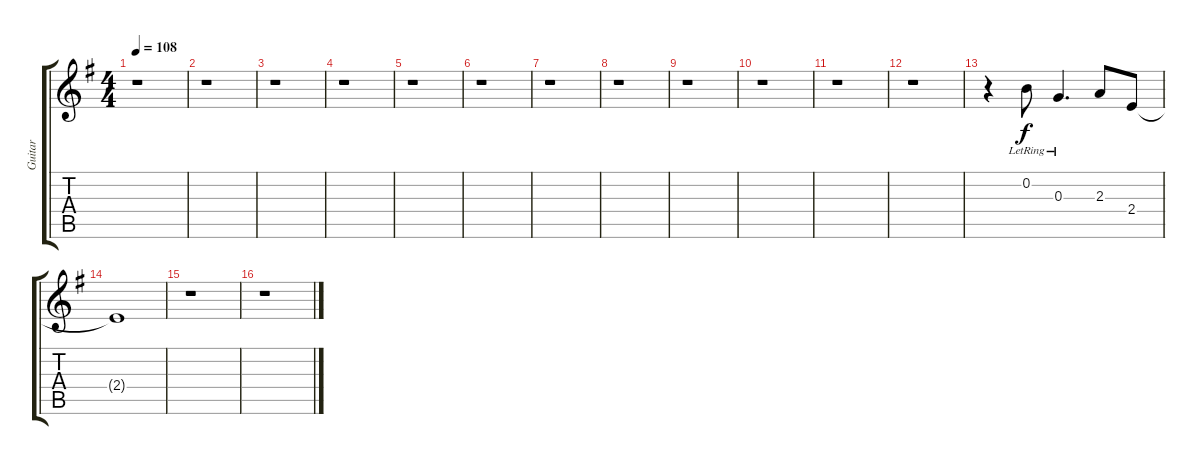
\track ("Guitar" "Guitar") {instrument acousticguitarsteel}
\staff {score tabs}
\tuning (E4 B3 G3 D3 A2 E2) {hide}
\ts (4 4)
\tempo 108
\clef g2
\ks g
r.1{dy f instrument acousticguitarsteel} |
r.1 |
r.1 |
r.1 |
r.1 |
r.1 |
r.1 |
r.1 |
r.1 |
r.1 |
r.1 |
r.1 |
r.4 0.2{lr}.8 0.3{lr}.4{d} 2.3.8 2.4.8 |
2.4{t}.1 |
r.1 |
r.1
